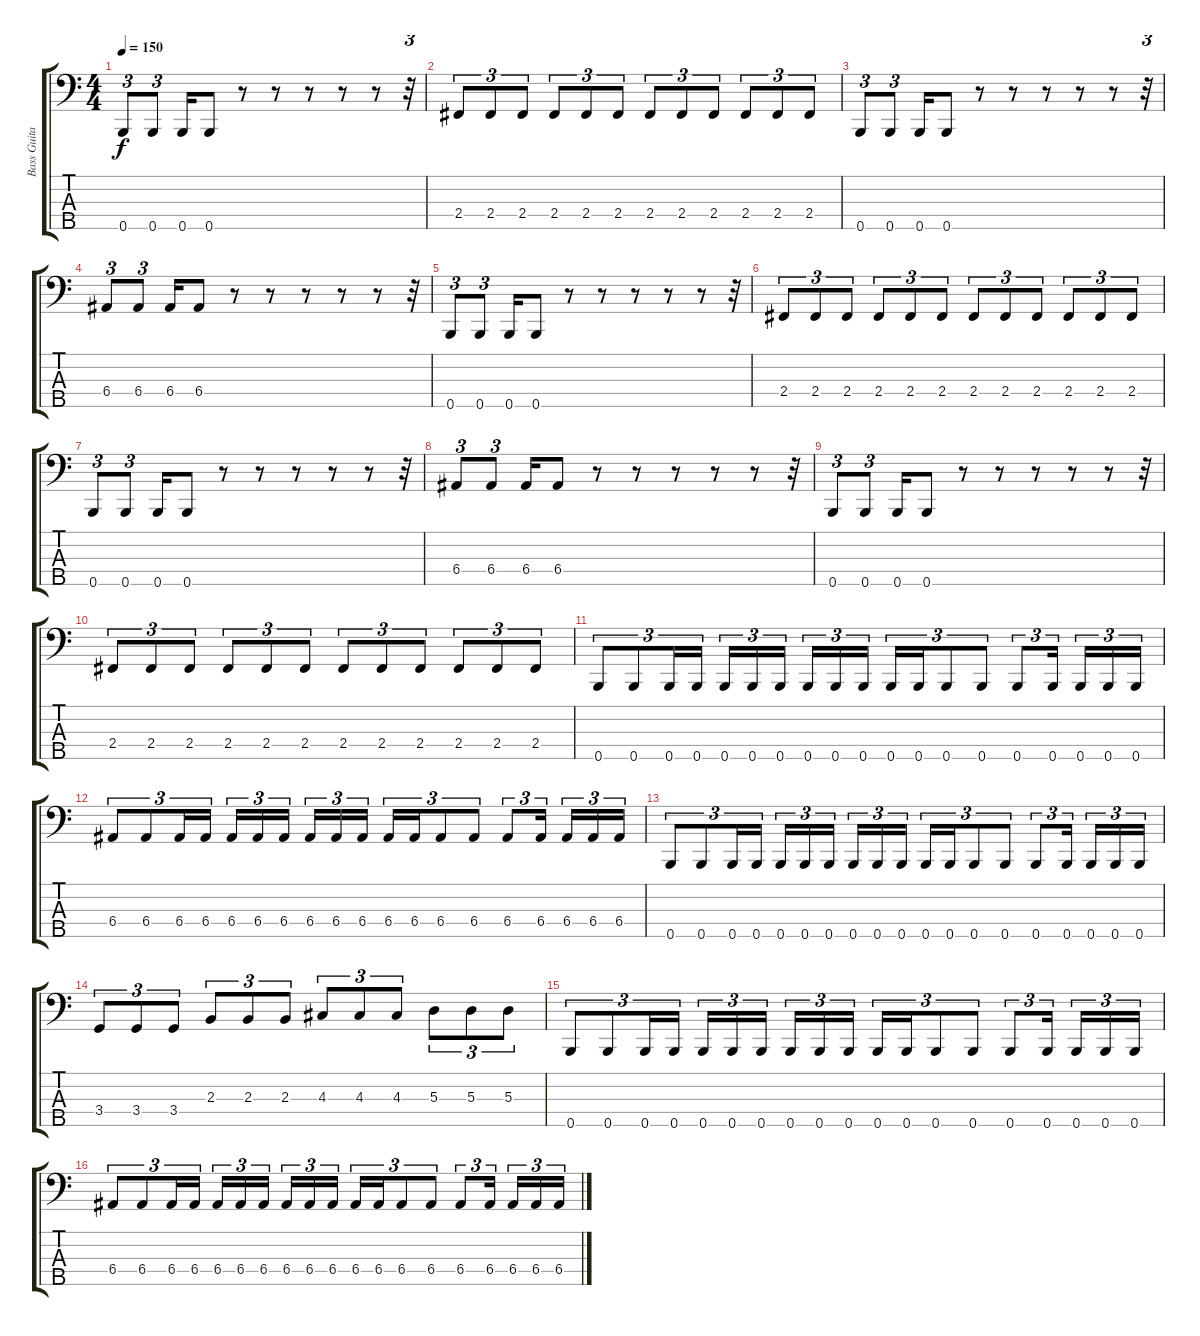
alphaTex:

\track ("Bass Guitar" "Bass Guita") {instrument electricbasspick}
\staff {score tabs}
\tuning (G2 D2 A1 E1 B0) {hide}
\ts (4 4)
\tempo 150
\clef f4
\ks c
0.5.8{tu (3 2) dy f} 0.5.8{tu (3 2)} 0.5.16 0.5.8 r.8 r.8 r.8 r.8 r.8 r.32{tu (3 2)} |
2.4.8{tu (3 2)} 2.4.8{tu (3 2)} 2.4.8{tu (3 2)} 2.4.8{tu (3 2)} 2.4.8{tu (3 2)} 2.4.8{tu (3 2)} 2.4.8{tu (3 2)} 2.4.8{tu (3 2)} 2.4.8{tu (3 2)} 2.4.8{tu (3 2)} 2.4.8{tu (3 2)} 2.4.8{tu (3 2)} |
0.5.8{tu (3 2)} 0.5.8{tu (3 2)} 0.5.16 0.5.8 r.8 r.8 r.8 r.8 r.8 r.32{tu (3 2)} |
6.4.8{tu (3 2)} 6.4.8{tu (3 2)} 6.4.16 6.4.8 r.8 r.8 r.8 r.8 r.8 r.32{tu (3 2)} |
0.5.8{tu (3 2)} 0.5.8{tu (3 2)} 0.5.16 0.5.8 r.8 r.8 r.8 r.8 r.8 r.32{tu (3 2)} |
2.4.8{tu (3 2)} 2.4.8{tu (3 2)} 2.4.8{tu (3 2)} 2.4.8{tu (3 2)} 2.4.8{tu (3 2)} 2.4.8{tu (3 2)} 2.4.8{tu (3 2)} 2.4.8{tu (3 2)} 2.4.8{tu (3 2)} 2.4.8{tu (3 2)} 2.4.8{tu (3 2)} 2.4.8{tu (3 2)} |
0.5.8{tu (3 2)} 0.5.8{tu (3 2)} 0.5.16 0.5.8 r.8 r.8 r.8 r.8 r.8 r.32{tu (3 2)} |
6.4.8{tu (3 2)} 6.4.8{tu (3 2)} 6.4.16 6.4.8 r.8 r.8 r.8 r.8 r.8 r.32{tu (3 2)} |
0.5.8{tu (3 2)} 0.5.8{tu (3 2)} 0.5.16 0.5.8 r.8 r.8 r.8 r.8 r.8 r.32{tu (3 2)} |
2.4.8{tu (3 2)} 2.4.8{tu (3 2)} 2.4.8{tu (3 2)} 2.4.8{tu (3 2)} 2.4.8{tu (3 2)} 2.4.8{tu (3 2)} 2.4.8{tu (3 2)} 2.4.8{tu (3 2)} 2.4.8{tu (3 2)} 2.4.8{tu (3 2)} 2.4.8{tu (3 2)} 2.4.8{tu (3 2)} |
0.5.8{tu (3 2)} 0.5.8{tu (3 2)} 0.5.16{tu (3 2)} 0.5.16{tu (3 2)} 0.5.16{tu (3 2)} 0.5.16{tu (3 2)} 0.5.16{tu (3 2)} 0.5.16{tu (3 2)} 0.5.16{tu (3 2)} 0.5.16{tu (3 2)} 0.5.16{tu (3 2)} 0.5.16{tu (3 2)} 0.5.8{tu (3 2)} 0.5.8{tu (3 2)} 0.5.8{tu (3 2)} 0.5.16{tu (3 2)} 0.5.16{tu (3 2)} 0.5.16{tu (3 2)} 0.5.16{tu (3 2)} |
6.4.8{tu (3 2)} 6.4.8{tu (3 2)} 6.4.16{tu (3 2)} 6.4.16{tu (3 2)} 6.4.16{tu (3 2)} 6.4.16{tu (3 2)} 6.4.16{tu (3 2)} 6.4.16{tu (3 2)} 6.4.16{tu (3 2)} 6.4.16{tu (3 2)} 6.4.16{tu (3 2)} 6.4.16{tu (3 2)} 6.4.8{tu (3 2)} 6.4.8{tu (3 2)} 6.4.8{tu (3 2)} 6.4.16{tu (3 2)} 6.4.16{tu (3 2)} 6.4.16{tu (3 2)} 6.4.16{tu (3 2)} |
0.5.8{tu (3 2)} 0.5.8{tu (3 2)} 0.5.16{tu (3 2)} 0.5.16{tu (3 2)} 0.5.16{tu (3 2)} 0.5.16{tu (3 2)} 0.5.16{tu (3 2)} 0.5.16{tu (3 2)} 0.5.16{tu (3 2)} 0.5.16{tu (3 2)} 0.5.16{tu (3 2)} 0.5.16{tu (3 2)} 0.5.8{tu (3 2)} 0.5.8{tu (3 2)} 0.5.8{tu (3 2)} 0.5.16{tu (3 2)} 0.5.16{tu (3 2)} 0.5.16{tu (3 2)} 0.5.16{tu (3 2)} |
3.4.8{tu (3 2)} 3.4.8{tu (3 2)} 3.4.8{tu (3 2)} 2.3.8{tu (3 2)} 2.3.8{tu (3 2)} 2.3.8{tu (3 2)} 4.3.8{tu (3 2)} 4.3.8{tu (3 2)} 4.3.8{tu (3 2)} 5.3.8{tu (3 2)} 5.3.8{tu (3 2)} 5.3.8{tu (3 2)} |
0.5.8{tu (3 2)} 0.5.8{tu (3 2)} 0.5.16{tu (3 2)} 0.5.16{tu (3 2)} 0.5.16{tu (3 2)} 0.5.16{tu (3 2)} 0.5.16{tu (3 2)} 0.5.16{tu (3 2)} 0.5.16{tu (3 2)} 0.5.16{tu (3 2)} 0.5.16{tu (3 2)} 0.5.16{tu (3 2)} 0.5.8{tu (3 2)} 0.5.8{tu (3 2)} 0.5.8{tu (3 2)} 0.5.16{tu (3 2)} 0.5.16{tu (3 2)} 0.5.16{tu (3 2)} 0.5.16{tu (3 2)} |
6.4.8{tu (3 2)} 6.4.8{tu (3 2)} 6.4.16{tu (3 2)} 6.4.16{tu (3 2)} 6.4.16{tu (3 2)} 6.4.16{tu (3 2)} 6.4.16{tu (3 2)} 6.4.16{tu (3 2)} 6.4.16{tu (3 2)} 6.4.16{tu (3 2)} 6.4.16{tu (3 2)} 6.4.16{tu (3 2)} 6.4.8{tu (3 2)} 6.4.8{tu (3 2)} 6.4.8{tu (3 2)} 6.4.16{tu (3 2)} 6.4.16{tu (3 2)} 6.4.16{tu (3 2)} 6.4.16{tu (3 2)}
